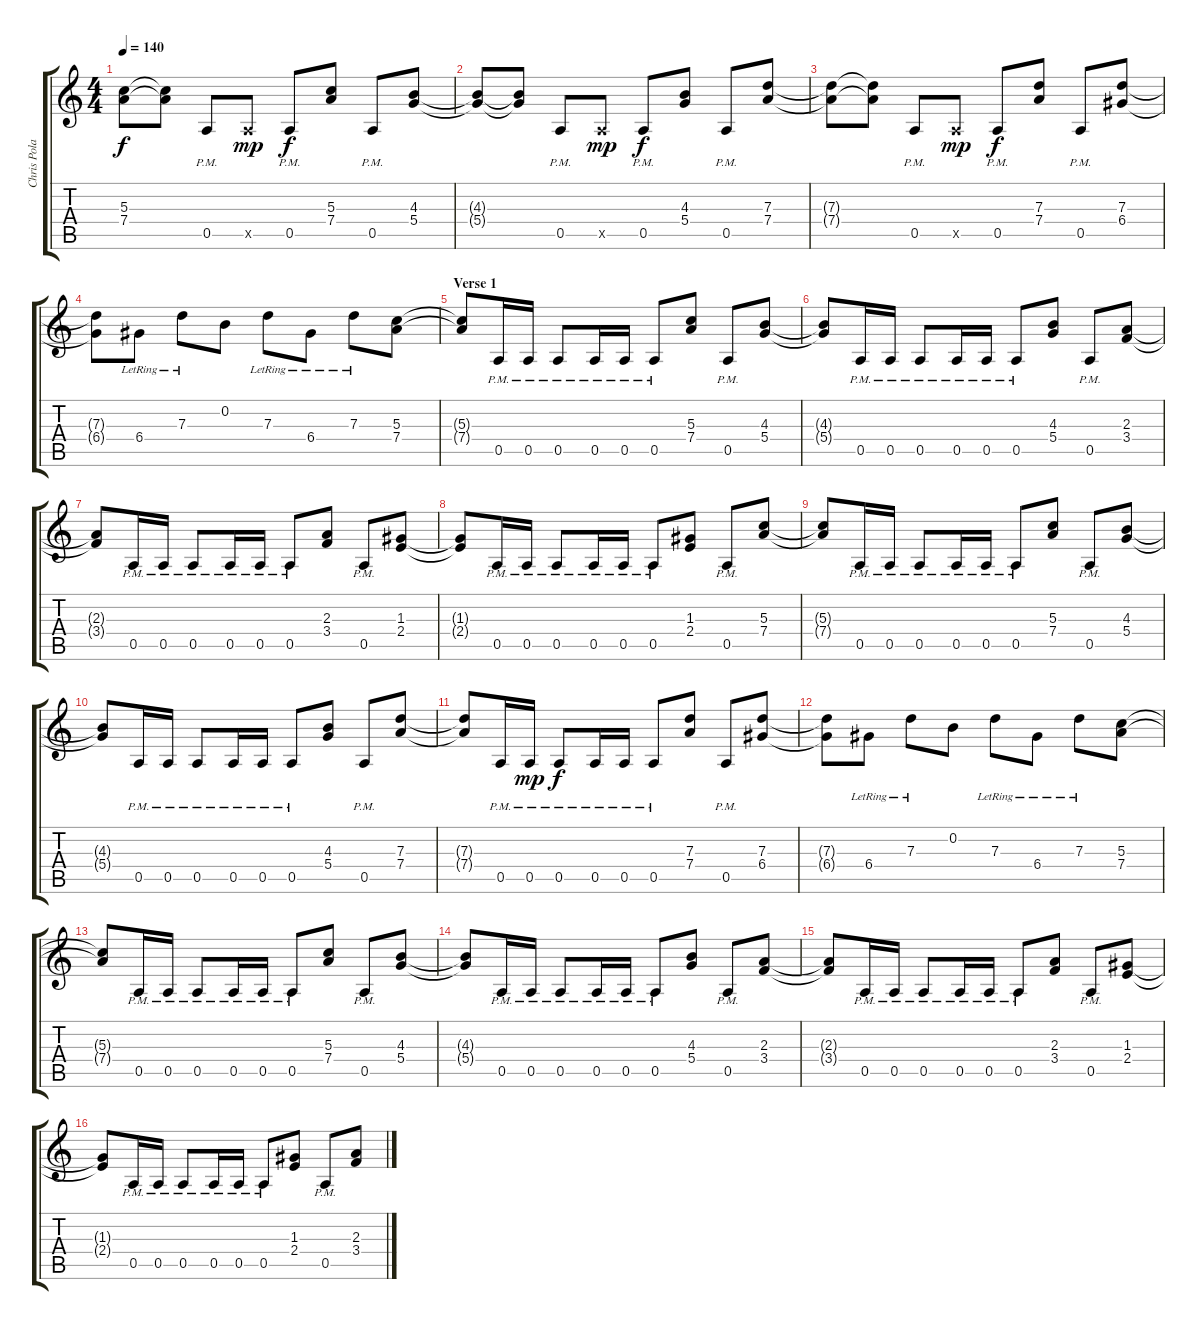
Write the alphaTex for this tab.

\track ("Chris Poland" "Chris Pola") {instrument overdrivenguitar}
\staff {score tabs}
\tuning (E4 B3 G3 D3 A2 E2) {hide}
\ts (4 4)
\tempo 140
\clef g2
\ks c
(5.3{t} 7.4{t}).8{dy f} (5.3{t} 7.4{t}).8 0.5{pm}.8 0.5{x}.8{dy mp} 0.5{pm}.8{dy f} (5.3 7.4).8 0.5{pm}.8 (4.3 5.4).8 |
(4.3{t} 5.4{t}).8 (4.3{t} 5.4{t}).8 0.5{pm}.8 0.5{x}.8{dy mp} 0.5{pm}.8{dy f} (4.3 5.4).8 0.5{pm}.8 (7.3 7.4).8 |
(7.3{t} 7.4{t}).8 (7.3{t} 7.4{t}).8 0.5{pm}.8 0.5{x}.8{dy mp} 0.5{pm}.8{dy f} (7.3 7.4).8 0.5{pm}.8 (7.3 6.4).8 |
(7.3{t} 6.4{t}).8 6.4{lr}.8 7.3{lr}.8 0.2.8 7.3{lr}.8 6.4{lr}.8 7.3{lr}.8 (5.3 7.4).8 |
\section ("" "Verse 1")
(5.3{t} 7.4{t}).8 0.5{pm}.16 0.5{pm}.16 0.5{pm}.8 0.5{pm}.16 0.5{pm}.16 0.5{pm}.8 (5.3 7.4).8 0.5{pm}.8 (4.3 5.4).8 |
(4.3{t} 5.4{t}).8 0.5{pm}.16 0.5{pm}.16 0.5{pm}.8 0.5{pm}.16 0.5{pm}.16 0.5{pm}.8 (4.3 5.4).8 0.5{pm}.8 (2.3 3.4).8 |
(2.3{t} 3.4{t}).8 0.5{pm}.16 0.5{pm}.16 0.5{pm}.8 0.5{pm}.16 0.5{pm}.16 0.5{pm}.8 (2.3 3.4).8 0.5{pm}.8 (1.3 2.4).8 |
(1.3{t} 2.4{t}).8 0.5{pm}.16 0.5{pm}.16 0.5{pm}.8 0.5{pm}.16 0.5{pm}.16 0.5{pm}.8 (1.3 2.4).8 0.5{pm}.8 (5.3 7.4).8 |
(5.3{t} 7.4{t}).8 0.5{pm}.16 0.5{pm}.16 0.5{pm}.8 0.5{pm}.16 0.5{pm}.16 0.5{pm}.8 (5.3 7.4).8 0.5{pm}.8 (4.3 5.4).8 |
(4.3{t} 5.4{t}).8 0.5{pm}.16 0.5{pm}.16 0.5{pm}.8 0.5{pm}.16 0.5{pm}.16 0.5{pm}.8 (4.3 5.4).8 0.5{pm}.8 (7.3 7.4).8 |
(7.3{t} 7.4{t}).8 0.5{pm}.16 0.5{pm}.16{dy mp} 0.5{pm}.8{dy f} 0.5{pm}.16 0.5{pm}.16 0.5{pm}.8 (7.3 7.4).8 0.5{pm}.8 (7.3 6.4).8 |
(7.3{t} 6.4{t}).8 6.4{lr}.8 7.3{lr}.8 0.2.8 7.3{lr}.8 6.4{lr}.8 7.3{lr}.8 (5.3 7.4).8 |
(5.3{t} 7.4{t}).8 0.5{pm}.16 0.5{pm}.16 0.5{pm}.8 0.5{pm}.16 0.5{pm}.16 0.5{pm}.8 (5.3 7.4).8 0.5{pm}.8 (4.3 5.4).8 |
(4.3{t} 5.4{t}).8 0.5{pm}.16 0.5{pm}.16 0.5{pm}.8 0.5{pm}.16 0.5{pm}.16 0.5{pm}.8 (4.3 5.4).8 0.5{pm}.8 (2.3 3.4).8 |
(2.3{t} 3.4{t}).8 0.5{pm}.16 0.5{pm}.16 0.5{pm}.8 0.5{pm}.16 0.5{pm}.16 0.5{pm}.8 (2.3 3.4).8 0.5{pm}.8 (1.3 2.4).8 |
(1.3{t} 2.4{t}).8 0.5{pm}.16 0.5{pm}.16 0.5{pm}.8 0.5{pm}.16 0.5{pm}.16 0.5{pm}.8 (1.3 2.4).8 0.5{pm}.8 (2.3 3.4).8
